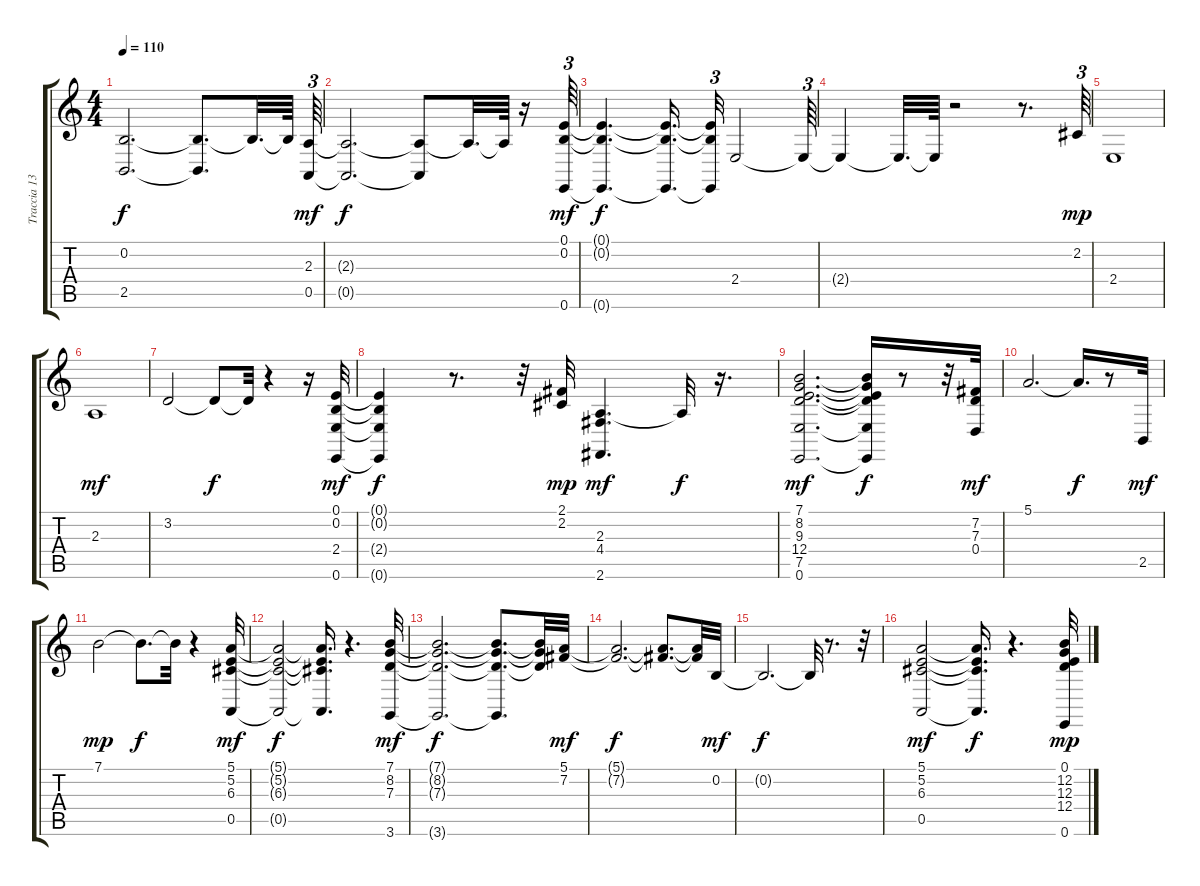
\track ("Traccia 13" "Traccia 13") {instrument stringensemble2}
\staff {score tabs}
\tuning (E4 B3 G3 D3 A2 E2) {hide}
\ts (4 4)
\tempo 110
\clef g2
\ks c
(0.2{t} 2.5{t}).2{d dy f} (0.2{t} 2.5{t}).8{d} 0.2{t}.32{d} 0.2{t}.64 (2.3 0.5).64{tu (3 2) dy mf} |
(2.3{t} 0.5{t}).2{d dy f} (2.3{t} 0.5{t}).8 2.3{t}.32{d} 2.3{t}.64 r.16 (0.1 0.2 0.6).64{tu (3 2) dy mf} |
(0.1{t} 0.2{t} 0.6{t}).4{d dy f} (0.1{t} 0.2{t} 0.6{t}).16{d} (0.1{t} 0.2{t} 0.6{t}).32{tu (3 2)} 2.4.2 2.4{t}.64{tu (3 2)} |
2.4{t}.4 2.4{t}.32{d} 2.4{t}.64 r.2 r.8{d} 2.2.64{tu (3 2) dy mp} |
2.4.1 |
2.3.1{dy mf} |
3.2.2 3.2{t}.8{dy f} 3.2{t}.32 r.4 r.16 (0.1 0.2 2.4 0.6).32{dy mf} |
(0.1{t} 0.2{t} 2.4{t} 0.6{t}).4{dy f} r.8{d} r.32 (2.1 2.2).32{dy mp} (2.3 4.4 2.6).4{d dy mf} 2.3{t}.32{dy f} r.16{d} |
(7.1 8.2 9.3 12.4 7.5 0.6).2{d dy mf} (7.1{t} 8.2{t} 9.3{t} 12.4{t} 7.5{t} 0.6{t}).16{dy f} r.8 r.32 (7.2 7.3 0.4).32{dy mf} |
5.1.2{d} 5.1{t}.16{d dy f} r.8 2.5.32{dy mf} |
7.1.2{dy mp} 7.1{t}.8{d dy f} 7.1{t}.32 r.4 (5.1 5.2 6.3 0.5).32{dy mf} |
(5.1{t} 5.2{t} 6.3{t} 0.5{t}).2{dy f} (5.1{t} 5.2{t} 6.3{t} 0.5{t}).16{d} r.4{d} (7.1 8.2 7.3 3.6).32{dy mf} |
(7.1{t} 8.2{t} 7.3{t} 3.6{t}).2{d dy f} (7.1{t} 8.2{t} 7.3{t} 3.6{t}).8{d} (7.1{t} 8.2{t} 7.3{t}).32 (5.1 7.2).32{dy mf} |
(5.1{t} 7.2{t}).2{d dy f} (5.1{t} 7.2{t}).8{d} (5.1{t} 7.2{t}).32 0.2.32{dy mf} |
0.2{t}.2{d dy f} 0.2{t}.32 r.8{d} r.32 |
(5.1 5.2 6.3 0.5).2{dy mf} (5.1{t} 5.2{t} 6.3{t} 0.5{t}).16{d dy f} r.4{d} (0.1 12.2 12.3 12.4 0.6).32{dy mp}
